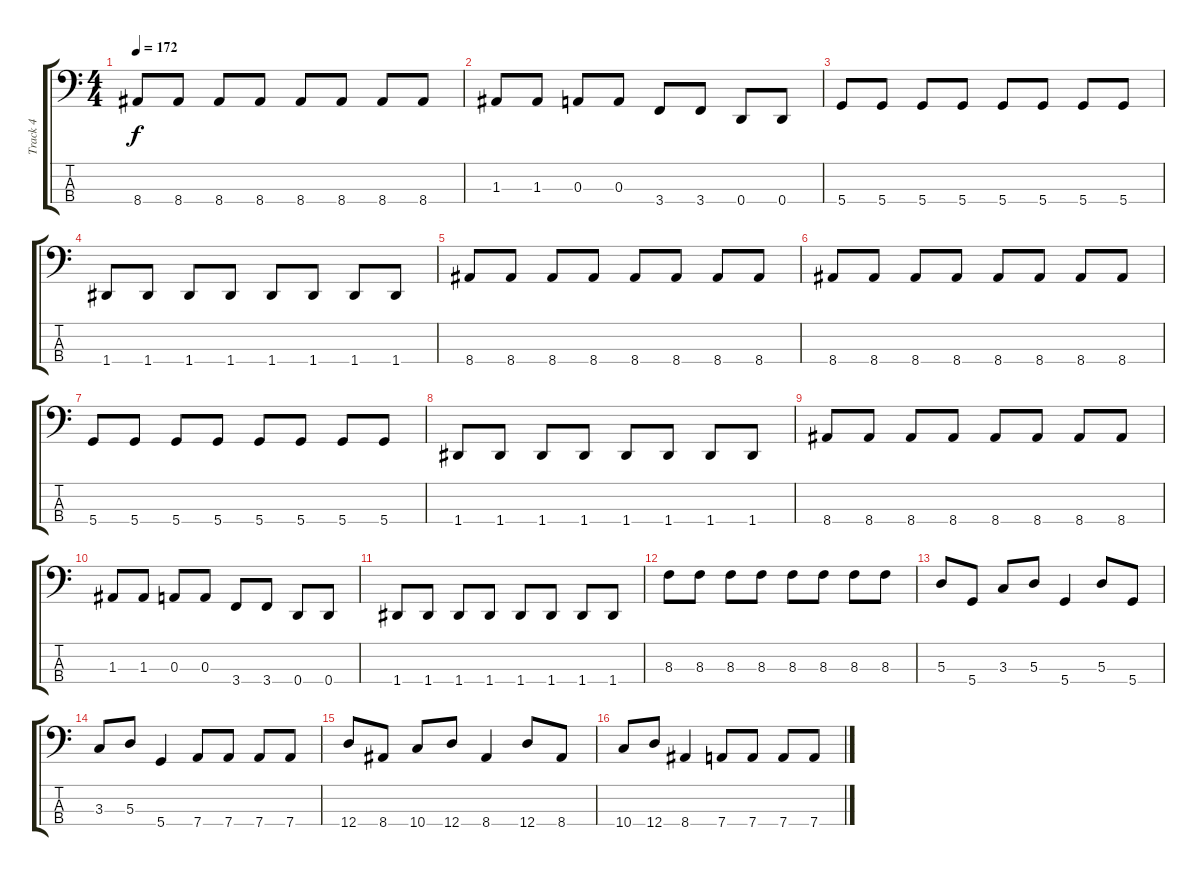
\track ("Track 4" "Track 4") {instrument electricbassfinger}
\staff {score tabs}
\tuning (G2 D2 A1 D1) {hide}
\ts (4 4)
\tempo 172
\clef f4
\ks c
8.4.8{dy f} 8.4.8 8.4.8 8.4.8 8.4.8 8.4.8 8.4.8 8.4.8 |
1.3.8 1.3.8 0.3.8 0.3.8 3.4.8 3.4.8 0.4.8 0.4.8 |
5.4.8 5.4.8 5.4.8 5.4.8 5.4.8 5.4.8 5.4.8 5.4.8 |
1.4.8 1.4.8 1.4.8 1.4.8 1.4.8 1.4.8 1.4.8 1.4.8 |
8.4.8 8.4.8 8.4.8 8.4.8 8.4.8 8.4.8 8.4.8 8.4.8 |
8.4.8 8.4.8 8.4.8 8.4.8 8.4.8 8.4.8 8.4.8 8.4.8 |
5.4.8 5.4.8 5.4.8 5.4.8 5.4.8 5.4.8 5.4.8 5.4.8 |
1.4.8 1.4.8 1.4.8 1.4.8 1.4.8 1.4.8 1.4.8 1.4.8 |
8.4.8 8.4.8 8.4.8 8.4.8 8.4.8 8.4.8 8.4.8 8.4.8 |
1.3.8 1.3.8 0.3.8 0.3.8 3.4.8 3.4.8 0.4.8 0.4.8 |
1.4.8 1.4.8 1.4.8 1.4.8 1.4.8 1.4.8 1.4.8 1.4.8 |
8.3.8 8.3.8 8.3.8 8.3.8 8.3.8 8.3.8 8.3.8 8.3.8 |
5.3.8 5.4.8 3.3.8 5.3.8 5.4.4 5.3.8 5.4.8 |
3.3.8 5.3.8 5.4.4 7.4.8 7.4.8 7.4.8 7.4.8 |
12.4.8 8.4.8 10.4.8 12.4.8 8.4.4 12.4.8 8.4.8 |
10.4.8 12.4.8 8.4.4 7.4.8 7.4.8 7.4.8 7.4.8
